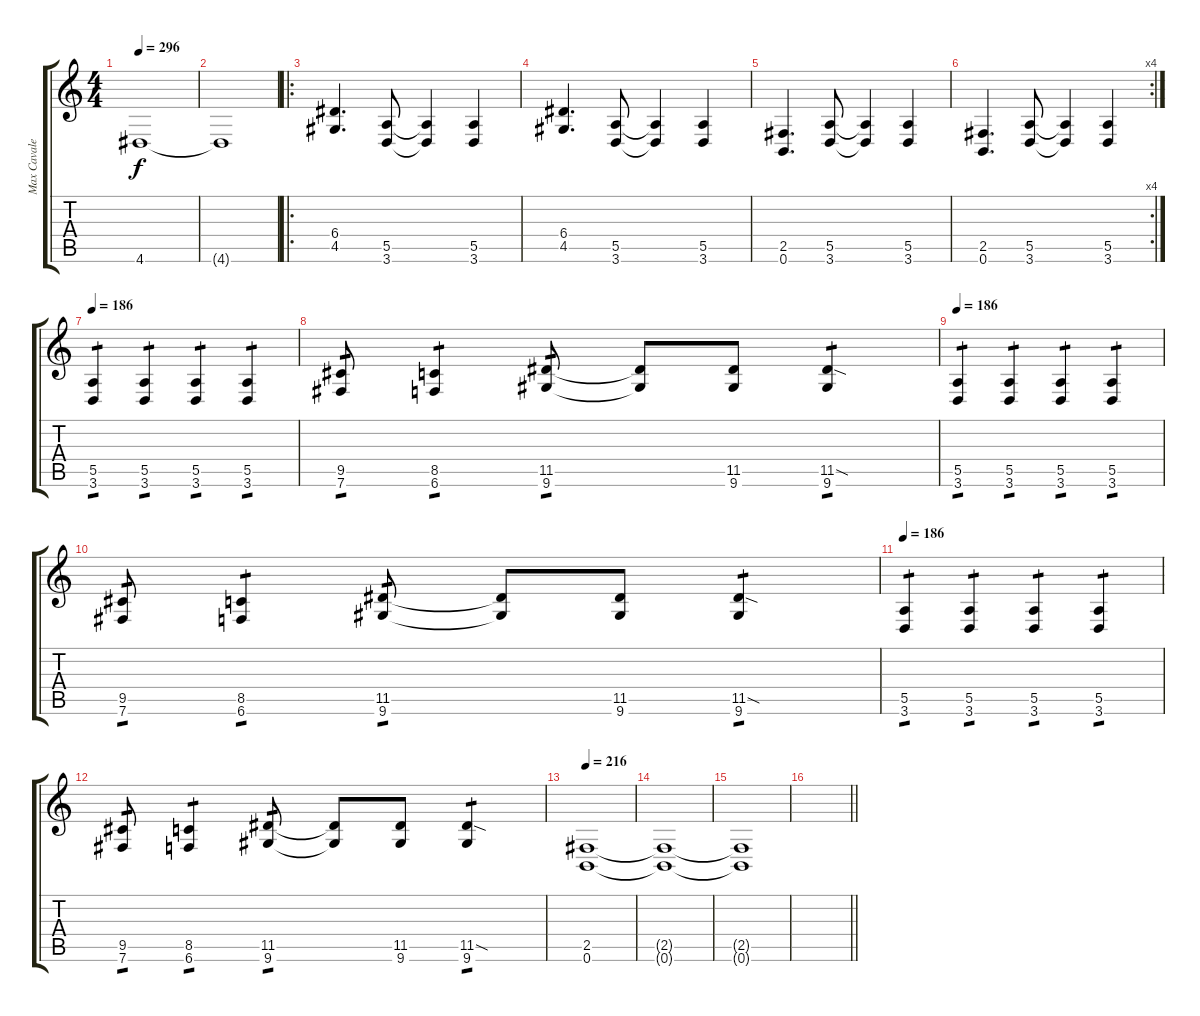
\track ("Max Cavalera" "Max Cavale") {instrument distortionguitar}
\staff {score tabs}
\tuning (B3 Gb3 D3 A2 E2 B1) {hide}
\ts (4 4)
\tempo 296
\clef g2
\ks c
4.6{t}.1{dy f} |
4.6{t}.1 |
\ro
(6.4 4.5).4{d} (5.5 3.6).8 (5.5{t} 3.6{t}).4 (5.5 3.6).4 |
(6.4 4.5).4{d} (5.5 3.6).8 (5.5{t} 3.6{t}).4 (5.5 3.6).4 |
(2.5 0.6).4{d} (5.5 3.6).8 (5.5{t} 3.6{t}).4 (5.5 3.6).4 |
\rc 4
(2.5 0.6).4{d} (5.5 3.6).8 (5.5{t} 3.6{t}).4 (5.5 3.6).4 |
\tempo 186
(5.5 3.6).4{tp 1} (5.5 3.6).4{tp 1} (5.5 3.6).4{tp 1} (5.5 3.6).4{tp 1} |
(9.5 7.6).8{tp 1} (8.5 6.6).4{tp 1} (11.5 9.6).8{tp 1} (11.5{t} 9.6{t}).8 (11.5 9.6).8 (11.5{sod} 9.6).4{tp 1} |
\tempo 186
(5.5 3.6).4{tp 1} (5.5 3.6).4{tp 1} (5.5 3.6).4{tp 1} (5.5 3.6).4{tp 1} |
(9.5 7.6).8{tp 1} (8.5 6.6).4{tp 1} (11.5 9.6).8{tp 1} (11.5{t} 9.6{t}).8 (11.5 9.6).8 (11.5{sod} 9.6).4{tp 1} |
\tempo 186
(5.5 3.6).4{tp 1} (5.5 3.6).4{tp 1} (5.5 3.6).4{tp 1} (5.5 3.6).4{tp 1} |
(9.5 7.6).8{tp 1} (8.5 6.6).4{tp 1} (11.5 9.6).8{tp 1} (11.5{t} 9.6{t}).8 (11.5 9.6).8 (11.5{sod} 9.6).4{tp 1} |
\tempo 216
(2.5 0.6).1 |
(2.5{t} 0.6{t}).1 |
(2.5{t} 0.6{t}).1 |
\barLineRight lightlight
